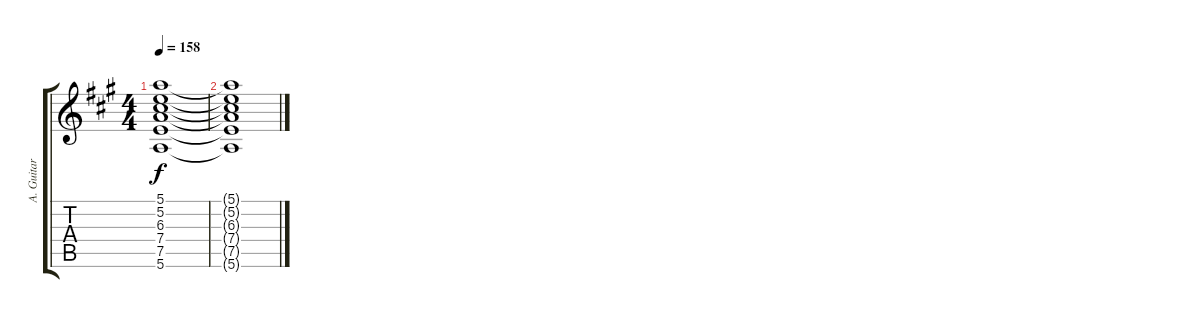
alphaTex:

\track ("A. Guitar" "A. Guitar") {instrument acousticguitarsteel}
\staff {score tabs}
\tuning (E4 B3 G3 D3 A2 E2) {hide}
\ts (4 4)
\tempo 158
\clef g2
\ks a
(5.1{t} 5.2{t} 6.3{t} 7.4{t} 7.5{t} 5.6{t}).1{dy f} |
(5.1{t} 5.2{t} 6.3{t} 7.4{t} 7.5{t} 5.6{t}).1
